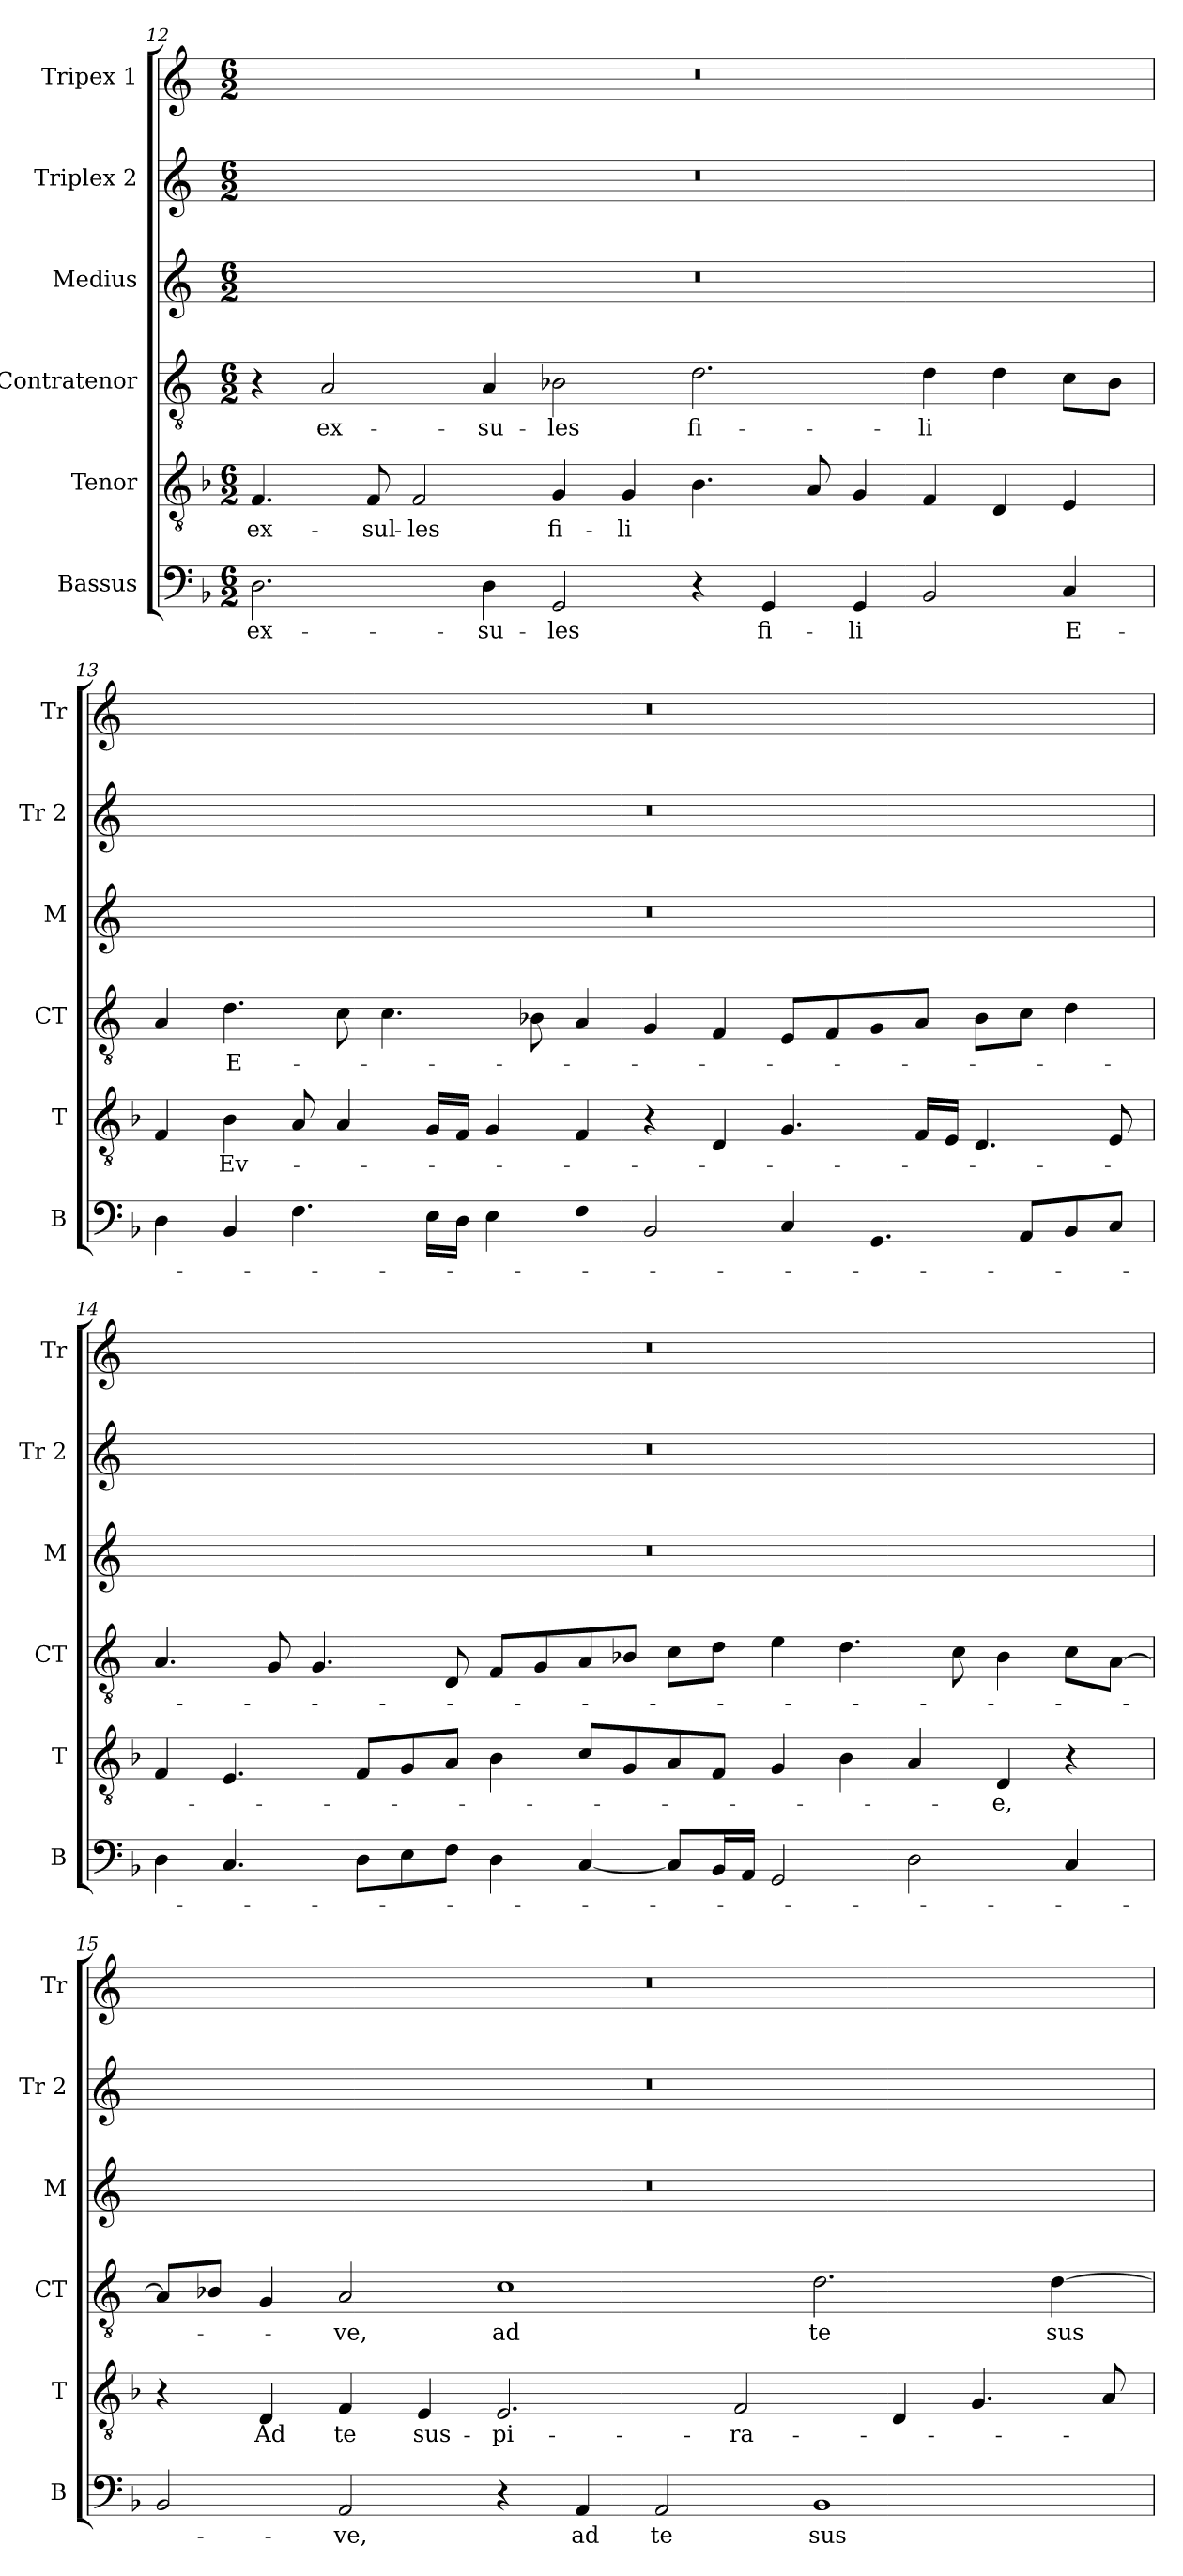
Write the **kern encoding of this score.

**kern	**text	**kern	**text	**kern	**text	**kern	**kern	**kern
*part6	*part6	*part5	*part5	*part4	*part4	*part3	*part2	*part1
*staff6	*staff6	*staff5	*staff5	*staff4	*staff4	*staff3	*staff2	*staff1
*I"Bassus	*	*I"Tenor	*	*I"Contratenor	*	*I"Medius	*I"Triplex 2	*I"Tripex 1
*I'B	*	*I'T	*	*I'CT	*	*I'M	*I'Tr 2	*I'Tr
*clefF4	*	*clefGv2	*	*clefGv2	*	*clefG2	*clefG2	*clefG2
*	*	*ITrd7c12	*	*ITrd7c12	*	*	*	*
*k[b-]	*	*k[b-]	*	*k[]	*	*k[]	*k[]	*k[]
*F:	*	*F:	*	*C:	*	*C:	*C:	*C:
*M6/2	*	*M6/2	*	*M6/2	*	*M6/2	*M6/2	*M6/2
=12	=12	=12	=12	=12	=12	=12	=12	=12
!	!LO:LY:b:color=#FF0000	!	!	!	!	!	!	!
!	!	!	!LO:LY:b:color=#FF0000	!	!	!LO:N:vis=1	!LO:N:vis=1	!LO:N:vis=1
2.Di\	ex-	4.FFi/	ex-	4r	.	0.r	0.r	0.r
!	!	!	!	!	!LO:LY:b:color=#FF0000	!	!	!
.	.	.	.	2AAi/	ex-	.	.	.
!	!	!	!LO:LY:b:color=#FF0000	!	!	!	!	!
.	.	8FFi/	-sul-	.	.	.	.	.
!	!	!	!LO:LY:b:color=#FF0000	!	!	!	!	!
.	.	2FFi/	-les	.	.	.	.	.
!	!LO:LY:b:color=#FF0000	!	!	!	!	!	!	!
!	!	!	!	!	!LO:LY:b:color=#FF0000	!	!	!
4Di\	-su-	.	.	4AAi/	-su-	.	.	.
!	!LO:LY:b:color=#FF0000	!	!	!	!	!	!	!
!	!	!	!LO:LY:b:color=#FF0000	!	!	!	!	!
!	!	!	!	!	!LO:LY:b:color=#FF0000	!	!	!
2GGi/	-les	4GGi/	fi-	2BB-Xi\	-les	.	.	.
!	!	!	!LO:LY:b:color=#FF0000	!	!	!	!	!
.	.	4GGi/	-li	.	.	.	.	.
!	!	!	!	!	!LO:LY:b:color=#FF0000	!	!	!
4r	.	4.BB-i\	.	2.Di\	fi-	.	.	.
!	!LO:LY:b:color=#FF0000	!	!	!	!	!	!	!
4GGi/	fi-	.	.	.	.	.	.	.
.	.	8AAi/	.	.	.	.	.	.
!	!LO:LY:b:color=#FF0000	!	!	!	!	!	!	!
4GGi/	-li	4GGi/	.	.	.	.	.	.
!	!	!	!	!	!LO:LY:b:color=#FF0000	!	!	!
2BB-i/	.	4FFi/	.	4Di\	-li	.	.	.
.	.	4DDi/	.	4Di\	.	.	.	.
!	!LO:LY:b:color=#FF0000	!	!	!	!	!	!	!
4Ci/	E-	4EEi/	.	8Ci\L	.	.	.	.
.	.	.	.	8BB-i\J	.	.	.	.
!!LO:PB:g=z
=13	=13	=13	=13	=13	=13	=13	=13	=13
!	!	!	!	!	!	!LO:N:vis=1	!LO:N:vis=1	!LO:N:vis=1
4Di\	.	4FFi/	.	4AAi/	.	0.r	0.r	0.r
!	!	!	!LO:LY:b:color=#FF0000	!	!	!	!	!
!	!	!	!	!	!LO:LY:b:color=#FF0000	!	!	!
4BB-i/	.	4BB-i\	Ev-	4.Di\	E-	.	.	.
4.Fi\	.	8AAi/	.	.	.	.	.	.
.	.	4AAi/	.	8Ci\	.	.	.	.
.	.	.	.	4.Ci\	.	.	.	.
16Ei\LL	.	16GGi/LL	.	.	.	.	.	.
16Di\JJ	.	16FFi/JJ	.	.	.	.	.	.
4Ei\	.	4GGi/	.	.	.	.	.	.
.	.	.	.	8BB-Xi\	.	.	.	.
4Fi\	.	4FFi/	.	4AAi/	.	.	.	.
2BB-i/	.	4r	.	4GGi/	.	.	.	.
.	.	4DDi/	.	4FFi/	.	.	.	.
4Ci/	.	4.GGi/	.	8EEi/L	.	.	.	.
.	.	.	.	8FFi/	.	.	.	.
4.GGi/	.	.	.	8GGi/	.	.	.	.
.	.	16FFi/LL	.	8AAi/J	.	.	.	.
.	.	16EEi/JJ	.	.	.	.	.	.
.	.	4.DDi/	.	8BB-i\L	.	.	.	.
8AAi/L	.	.	.	8Ci\J	.	.	.	.
8BB-i/	.	.	.	4Di\	.	.	.	.
8Ci/J	.	8EEi/	.	.	.	.	.	.
=14	=14	=14	=14	=14	=14	=14	=14	=14
!	!	!	!	!	!	!LO:N:vis=1	!LO:N:vis=1	!LO:N:vis=1
4Di\	.	4FFi/	.	4.AAi/	.	0.r	0.r	0.r
4.Ci/	.	4.EEi/	.	.	.	.	.	.
.	.	.	.	8GGi/	.	.	.	.
.	.	.	.	4.GGi/	.	.	.	.
8Di\L	.	8FFi/L	.	.	.	.	.	.
8Ei\	.	8GGi/	.	.	.	.	.	.
8Fi\J	.	8AAi/J	.	8DDi/	.	.	.	.
4Di\	.	4BB-i\	.	8FFi/L	.	.	.	.
.	.	.	.	8GGi/	.	.	.	.
[<4Ci/	.	8Ci/L	.	8AAi/	.	.	.	.
.	.	8GGi/	.	8BB-Xi/J	.	.	.	.
8Ci/L]	.	8AAi/	.	8Ci\L	.	.	.	.
16BB-i/L	.	8FFi/J	.	8Di\J	.	.	.	.
16AAi/JJ	.	.	.	.	.	.	.	.
2GGi/	.	4GGi/	.	4Ei\	.	.	.	.
.	.	4BB-i\	.	4.Di\	.	.	.	.
2Di\	.	4AAi/	.	.	.	.	.	.
.	.	.	.	8Ci\	.	.	.	.
!	!	!	!LO:LY:b:color=#FF0000	!	!	!	!	!
.	.	4DDi/	-e,	4BB-i\	.	.	.	.
4Ci/	.	4r	.	8Ci\L	.	.	.	.
.	.	.	.	[>8AAi\J	.	.	.	.
!!LO:LB:g=z
=15	=15	=15	=15	=15	=15	=15	=15	=15
!	!	!	!	!	!	!LO:N:vis=1	!LO:N:vis=1	!LO:N:vis=1
2BB-i/	.	4r	.	8AAi/L]	.	0.r	0.r	0.r
.	.	.	.	8BB-Xi/J	.	.	.	.
!	!	!	!LO:LY:b:color=#FF0000	!	!	!	!	!
.	.	4DDi/	Ad	4GGi/	.	.	.	.
!	!LO:LY:b:color=#FF0000	!	!	!	!	!	!	!
!	!	!	!LO:LY:b:color=#FF0000	!	!	!	!	!
!	!	!	!	!	!LO:LY:b:color=#FF0000	!	!	!
2AAi/	-ve,	4FFi/	te	2AAi/	-ve,	.	.	.
!	!	!	!LO:LY:b:color=#FF0000	!	!	!	!	!
.	.	4EEi/	sus-	.	.	.	.	.
!	!	!	!LO:LY:b:color=#FF0000	!	!	!	!	!
!	!	!	!	!	!LO:LY:b:color=#FF0000	!	!	!
4r	.	2.EEi/	-pi-	1Ci	ad	.	.	.
!	!LO:LY:b:color=#FF0000	!	!	!	!	!	!	!
4AAi/	ad	.	.	.	.	.	.	.
!	!LO:LY:b:color=#FF0000	!	!	!	!	!	!	!
2AAi/	te	.	.	.	.	.	.	.
!	!	!	!LO:LY:b:color=#FF0000	!	!	!	!	!
.	.	2FFi/	-ra-	.	.	.	.	.
!	!LO:LY:b:color=#FF0000	!	!	!	!	!	!	!
!	!	!	!	!	!LO:LY:b:color=#FF0000	!	!	!
1BB-i	sus-	.	.	2.Di\	te	.	.	.
.	.	4DDi/	.	.	.	.	.	.
.	.	4.GGi/	.	.	.	.	.	.
!	!	!	!	!	!LO:LY:b:color=#FF0000	!	!	!
.	.	.	.	[>4Di\	sus-	.	.	.
.	.	8AAi/	.	.	.	.	.	.
=	=	=	=	=	=	=	=	=
*-	*-	*-	*-	*-	*-	*-	*-	*-
